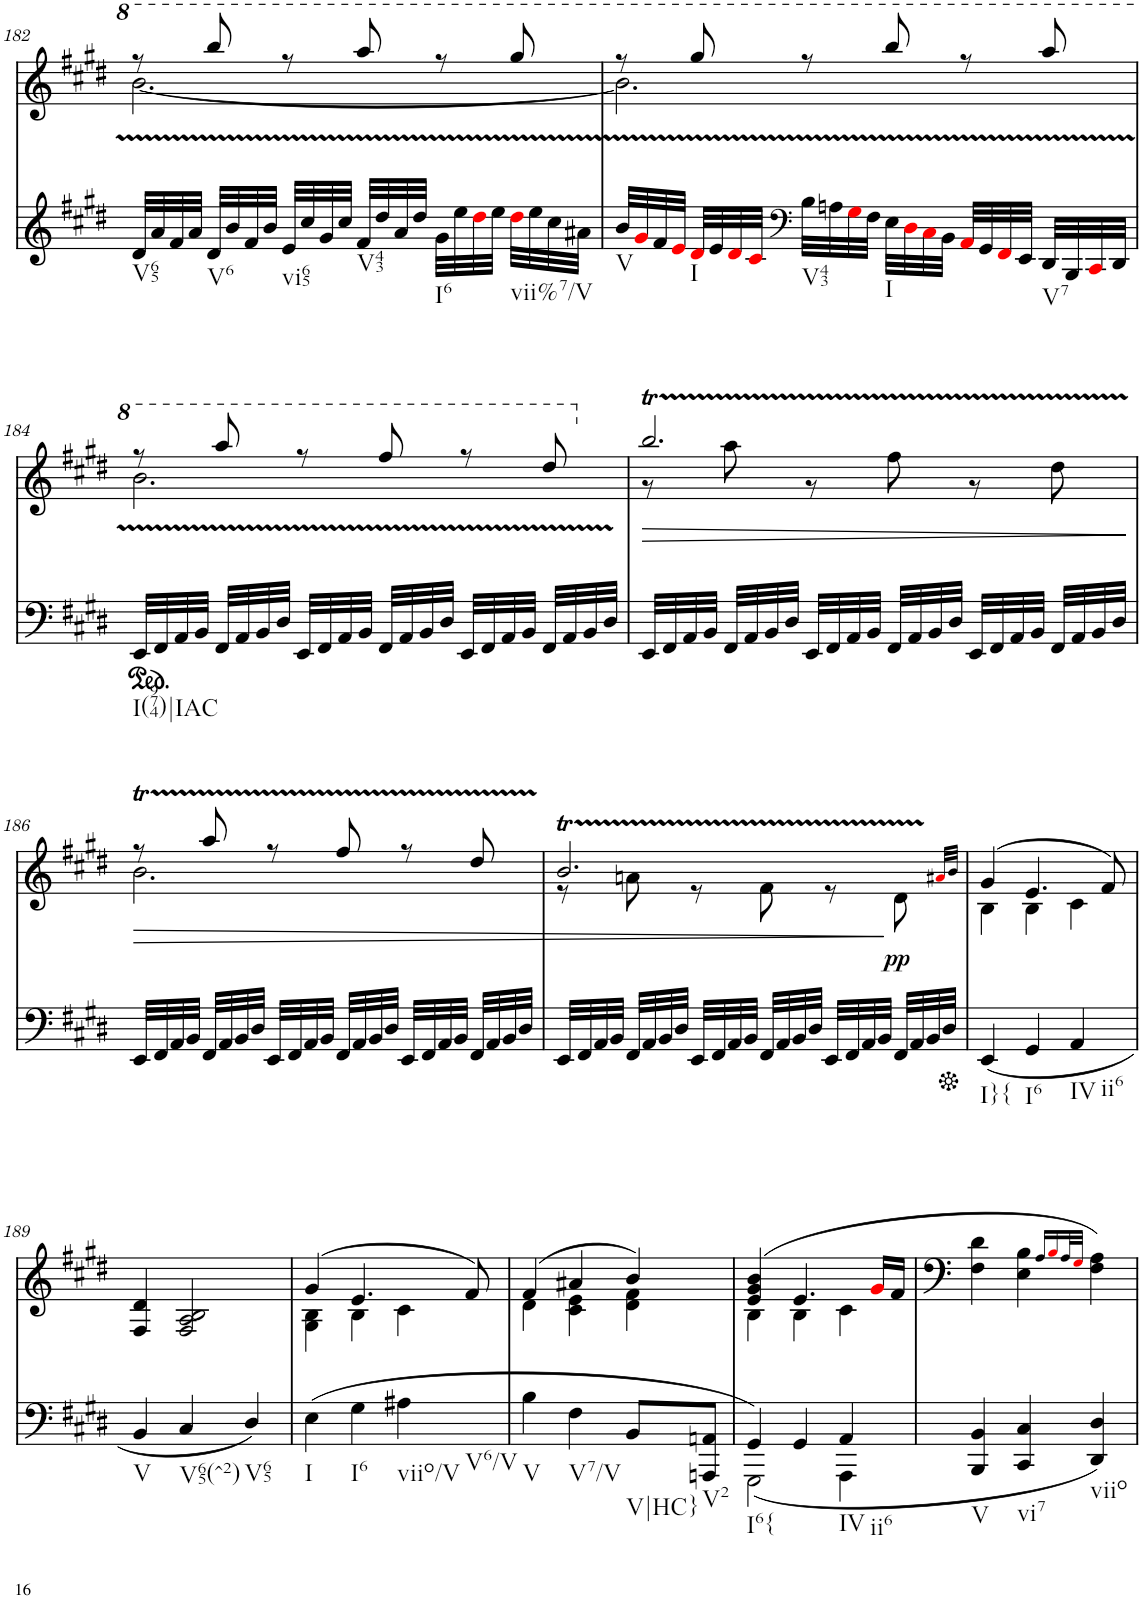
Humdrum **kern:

**kern	**kern	**text	**dynam
*part2	*part1	*part1	*part1
*staff2	*staff1	*staff1	*staff1
*I"Piano	*I"Piano	*	*
*I'Pno	*I'Pno	*	*
!!LO:PB:g=z
*clefG2	*clefF4	*	*
*k[f#c#g#d#]	*k[f#c#g#d#]	*	*
*E:	*E:	*	*
*M3/4	*M3/4	*	*
=182	=182	=182	=182
*	*^	*	*
!LO:TX:b:t=V65	!	!	!	!
32d#/LLL	8r	[2.bb\	.	.
32a/	.	.	.	.
32f#/	.	.	.	.
32a/JJJ	.	.	.	.
!LO:TX:b:t=V6	!	!	!	!
32d#/LLL	8bbb/	.	.	.
32b/	.	.	.	.
32f#/	.	.	.	.
32b/JJJ	.	.	.	.
!LO:TX:b:t=vi65	!	!	!	!
32e/LLL	8r	.	.	.
32cc#/	.	.	.	.
32g#/	.	.	.	.
32cc#/JJJ	.	.	.	.
!LO:TX:b:t=V43	!	!	!	!
32f#/LLL	8aaa/	.	.	.
32dd#/	.	.	.	.
32a/	.	.	.	.
32dd#/JJJ	.	.	.	.
!LO:TX:b:t=I6	!	!	!	!
32g#\LLL	8r	.	.	.
32ee\	.	.	.	.
32dd#i\	.	.	.	.
32ee\JJJ	.	.	.	.
!LO:TX:b:t=vii%7/V	!	!	!	!
32dd#i\LLL	8ggg#/	.	.	.
32ee\	.	.	.	.
32cc#\	.	.	.	.
32a#X\JJJ	.	.	.	.
=183	=183	=183	=183	=183
!LO:TX:b:t=V	!	!	!	!
32b/LLL	8r	2.bb\]	.	.
32g#i/	.	.	.	.
32f#/	.	.	.	.
32ei/JJJ	.	.	.	.
!LO:TX:b:t=I	!	!	!	!
32d#i/LLL	8ggg#/	.	.	.
32e/	.	.	.	.
32d#i/	.	.	.	.
32c#i/JJJ	.	.	.	.
*clefF4	*	*	*	*
!LO:TX:b:t=V43	!	!	!	!
32B\LLL	8r	.	.	.
32An\	.	.	.	.
32G#i\	.	.	.	.
32F#\JJJ	.	.	.	.
!LO:TX:b:t=I	!	!	!	!
32E\LLL	8bbb/	.	.	.
32D#i\	.	.	.	.
32C#i\	.	.	.	.
32BB\JJJ	.	.	.	.
32AAi/LLL	8r	.	.	.
32GG#/	.	.	.	.
32FF#i/	.	.	.	.
32EE/JJJ	.	.	.	.
!LO:TX:b:t=V7	!	!	!	!
32DD#/LLL	8aaa/	.	.	.
32BBB/	.	.	.	.
32CC#i/	.	.	.	.
32DD#/JJJ	.	.	.	.
!!LO:LB:g=z	!!
=184	=184	=184	=184	=184
*ped	*	*	*	*
!LO:TX:b:t=I(974)|IAC	!	!	!	!
32EE/LLL	8r	2.bb\	.	.
32FF#/	.	.	.	.
32AA/	.	.	.	.
32BB/JJJ	.	.	.	.
32FF#/LLL	8aaa/	.	.	.
32AA/	.	.	.	.
32BB/	.	.	.	.
32D#/JJJ	.	.	.	.
32EE/LLL	8r	.	.	.
32FF#/	.	.	.	.
32AA/	.	.	.	.
32BB/JJJ	.	.	.	.
32FF#/LLL	8fff#/	.	.	.
32AA/	.	.	.	.
32BB/	.	.	.	.
32D#/JJJ	.	.	.	.
32EE/LLL	8r	.	.	.
32FF#/	.	.	.	.
32AA/	.	.	.	.
32BB/JJJ	.	.	.	.
32FF#/LLL	8ddd#/	.	.	.
32AA/	.	.	.	.
32BB/	.	.	.	.
32D#/JJJ	.	.	.	.
=185	=185	=185	=185	=185
!	!	!	!	!LO:HP:b
32EE/LLL	2.bbT/	8r	.	>
32FF#/	.	.	.	.
32AA/	.	.	.	.
32BB/JJJ	.	.	.	.
32FF#/LLL	.	8aa\	.	.
32AA/	.	.	.	.
32BB/	.	.	.	.
32D#/JJJ	.	.	.	.
32EE/LLL	.	8r	.	.
32FF#/	.	.	.	.
32AA/	.	.	.	.
32BB/JJJ	.	.	.	.
32FF#/LLL	.	8ff#\	.	.
32AA/	.	.	.	.
32BB/	.	.	.	.
32D#/JJJ	.	.	.	.
32EE/LLL	.	8r	.	.
32FF#/	.	.	.	.
32AA/	.	.	.	.
32BB/JJJ	.	.	.	.
32FF#/LLL	.	8dd#\	.	.
32AA/	.	.	.	.
32BB/	.	.	.	.
32D#/JJJ	.	.	.	.
*	*v	*v	*	*
.	.	.	]
!!LO:LB:g=z
=186	=186	=186	=186
!	!	!	!LO:HP:b
*	*^	*	*
32EE/LLL	8rt	2.b\	.	>
32FF#/	.	.	.	.
32AA/	.	.	.	.
32BB/JJJ	.	.	.	.
32FF#/LLL	8aa/	.	.	.
32AA/	.	.	.	.
32BB/	.	.	.	.
32D#/JJJ	.	.	.	.
32EE/LLL	8r	.	.	.
32FF#/	.	.	.	.
32AA/	.	.	.	.
32BB/JJJ	.	.	.	.
32FF#/LLL	8ff#/	.	.	.
32AA/	.	.	.	.
32BB/	.	.	.	.
32D#/JJJ	.	.	.	.
32EE/LLL	8r	.	.	.
32FF#/	.	.	.	.
32AA/	.	.	.	.
32BB/JJJ	.	.	.	.
32FF#/LLL	8dd#TTT/	.	.	.
32AA/	.	.	.	.
32BB/	.	.	.	.
32D#/JJJ	.	.	.	.
=187	=187	=187	=187	=187
32EE/LLL	2.bT/	8r	.	.
32FF#/	.	.	.	.
32AA/	.	.	.	.
32BB/JJJ	.	.	.	.
32FF#/LLL	.	8an\	.	.
32AA/	.	.	.	.
32BB/	.	.	.	.
32D#/JJJ	.	.	.	.
32EE/LLL	.	8r	.	.
32FF#/	.	.	.	.
32AA/	.	.	.	.
32BB/JJJ	.	.	.	.
32FF#/LLL	.	8f#\	.	.
32AA/	.	.	.	.
32BB/	.	.	.	.
32D#/JJJ	.	.	.	.
32EE/LLL	.	8r	.	.
32FF#/	.	.	.	.
32AA/	.	.	.	.
32BB/JJJ	.	.	.	.
!	!	!	!LO:LY:b	!
32FF#/LLL	.	8d#\	.	]
32AA/	.	.	.	.
32BB/	.	.	.	.
32D#/JJJ	.	.	.	.
.	32qa#Xi/LLL	.	.	.
.	32qb/JJJ	.	.	.
=188	=188	=188	=188	=188
*Xped	*	*	*	*
!LO:TX:b:t=I}{	!	!	!	!
(<4EE/	(4g#/	4B\	.	.
!LO:TX:b:t=I6	!	!	!	!
4GG#/	4.e/	4B\	.	.
!LO:TX:b:t=IV	!	!	!	!
!LO:TX:b:t=ii6	!	!	!	!
4AA/	.	4c#\	.	.
.	8f#/)	.	.	.
*	*v	*v	*	*
!!LO:LB:g=z
=189	=189	=189	=189
!LO:TX:b:t=V	!	!	!
4BB/	4F#/ 4d#/	.	.
!LO:TX:b:t=V65(^2)	!	!	!
4C#/	2F#/ 2A/ 2B/	.	.
!LO:TX:b:t=V65	!	!	!
4D#/)	.	.	.
=190	=190	=190	=190
*	*^	*	*
!LO:TX:b:t=I	!	!	!	!
(4E\	(4g#/	4G#\ 4B\	.	.
!LO:TX:b:t=I6	!	!	!	!
4G#\	4.e/	4B\	.	.
!LO:TX:b:t=viio/V	!	!	!	!
!LO:TX:b:t=V6/V	!	!	!	!
4A#X\	.	4c#\	.	.
.	8f#/)	.	.	.
=191	=191	=191	=191	=191
!LO:TX:b:t=V	!	!	!	!
4B\	(>4f#/	4d#\	.	.
!LO:TX:b:t=V7/V	!	!	!	!
4F#\	4a#X/	4c#\ 4e\	.	.
!LO:TX:b:t=V|HC}	!	!	!	!
8BB/L	4b/)	4d#\ 4f#\	.	.
!LO:TX:b:t=V2	!	!	!	!
8AAAn/ 8AAn/J	.	.	.	.
=192	=192	=192	=192	=192
*^	*	*	*	*
!LO:TX:b:t=I6{	!	!	!	!	!
4GG#/)	(2GGG#\	(4e/ 4g#/ 4b/	4B\	.	.
4GG#/	.	4.e/	4B\	.	.
!LO:TX:b:t=IV	!	!	!	!	!
!LO:TX:b:t=ii6	!	!	!	!	!
4AA/	4AAA\	.	4c#\	.	.
.	.	16g#i/LL	.	.	.
.	.	16f#/JJ	.	.	.
*	*	*v	*v	*	*
=193	=193	=193	=193	=193
!LO:TX:b:t=V	!	!	!	!
4ryy	4BBB/ 4BB/	4F#\ 4d#\	.	.
!LO:TX:b:t=vi7	!	!	!	!
4ryy	4CC#/ 4C#/	4E\ 4B\	.	.
.	.	16qA/LL	.	.
.	.	16qBi/	.	.
.	.	32qA/L	.	.
.	.	32qG#i/JJJ	.	.
!LO:TX:b:t=viio	!	!	!	!
4ryy	4DD#/ 4D#/)	4F#\ 4A\)	.	.
*v	*v	*	*	*
=	=	=	=
*-	*-	*-	*-
